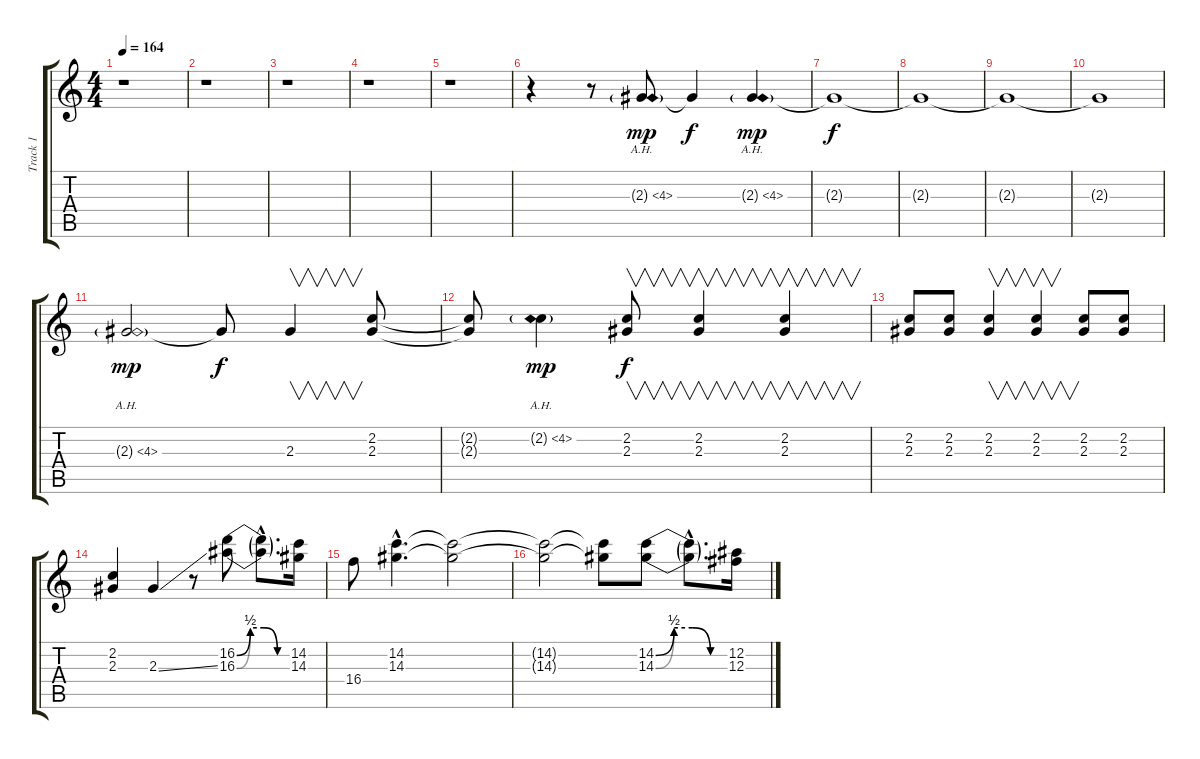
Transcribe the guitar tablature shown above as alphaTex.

\track ("Track 1" "Track 1") {instrument overdrivenguitar}
\staff {score tabs}
\tuning (Eb4 Bb3 Gb3 Db3 Ab2 Eb2) {hide}
\ts (4 4)
\tempo 164
\clef g2
\ks c
r.1{dy mp instrument overdrivenguitar} |
r.1 |
r.1 |
r.1 |
r.1 |
r.4 r.8 2.3{ah 2 g}.8 2.3{t}.4{dy f} 2.3{ah 2 g}.4{dy mp} |
2.3{t}.1{dy f} |
2.3{t}.1 |
2.3{t}.1 |
2.3{t}.1 |
2.3{ah 2 g}.2{dy mp} 2.3{t}.8{dy f} 2.3.4{v} (2.2 2.3).8 |
(2.2{t} 2.3{t}).8 2.2{ah 2 g}.4{dy mp} (2.2 2.3).8{v dy f} (2.2 2.3).4{v} (2.2 2.3).4{v} |
(2.2 2.3).8 (2.2 2.3).8 (2.2 2.3).4{v} (2.2 2.3).4{v} (2.2 2.3).8 (2.2 2.3).8 |
(2.2 2.3).4 2.3{ss}.4 r.8 (16.2{be (custom 0 0 15 2 30 2 45 0 60 0)} 16.3{be (custom 0 0 15 2 30 2 45 0 60 0)}).8 (16.2{hac t} 16.3{hac t}).8{d} (14.2 14.3).16 |
16.4.8 (14.2{hac} 14.3{hac}).4{d} (14.2{t} 14.3{t}).2 |
(14.2{t} 14.3{t}).2 (14.2{t} 14.3{t}).8 (14.2{be (custom 0 0 15 2 30 2 45 0 60 0)} 14.3{be (custom 0 0 15 2 30 2 45 0 60 0)}).8 (14.2{hac t} 14.3{hac t}).8{d} (12.2 12.3).16
